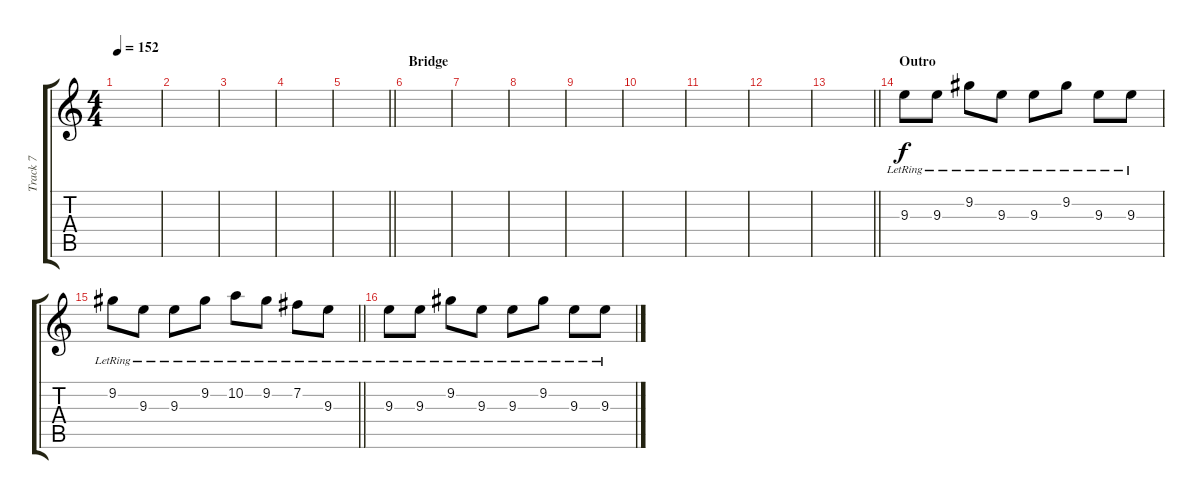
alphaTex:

\track ("Track 7" "Track 7") {instrument electricguitarjazz}
\staff {score tabs}
\tuning (E4 B3 G3 D3 A2 E2) {hide}
\ts (4 4)
\tempo 152
\clef g2
\ks c
|
|
|
|
\barLineRight lightlight
|
\section ("" "Bridge")
|
|
|
|
|
|
|
\barLineRight lightlight
|
\section ("" "Outro")
9.3{lr}.8 9.3{lr}.8 9.2{lr}.8 9.3{lr}.8 9.3{lr}.8 9.2{lr}.8 9.3{lr}.8 9.3{lr}.8 |
\barLineRight lightlight
9.2{lr}.8 9.3{lr}.8 9.3{lr}.8 9.2{lr}.8 10.2{lr}.8 9.2{lr}.8 7.2{lr}.8 9.3{lr}.8 |
9.3{lr}.8 9.3{lr}.8 9.2{lr}.8 9.3{lr}.8 9.3{lr}.8 9.2{lr}.8 9.3{lr}.8 9.3{lr}.8
